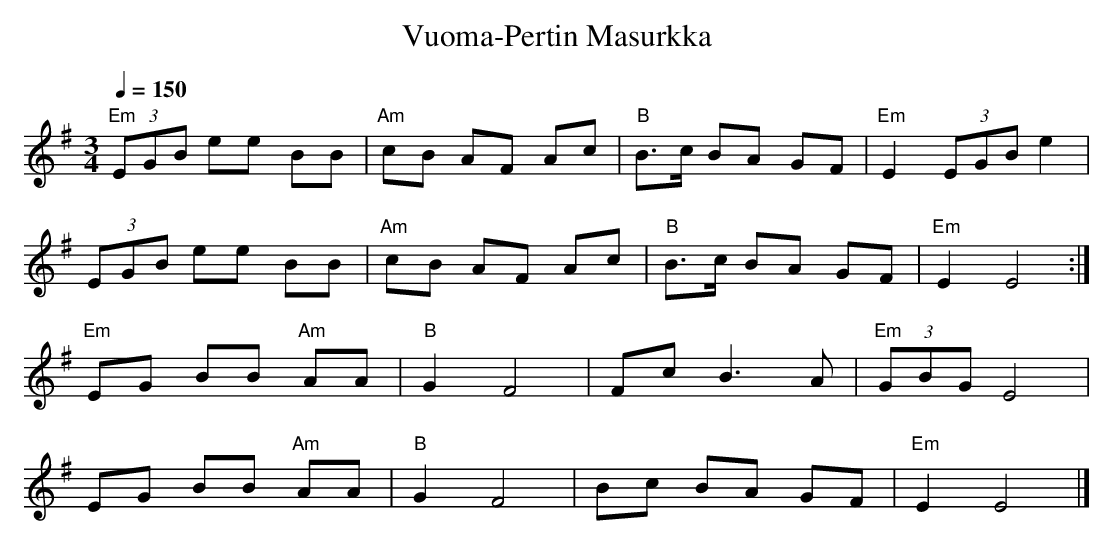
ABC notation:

X:1
T:Vuoma-Pertin Masurkka
M:3/4
L:1/8
Q:1/4=150
K:EMin
"Em"(3EGB ee     BB|"Am"cB AF Ac|"B"B>c BA GF|"Em"  E2 (3EGB e2|
    (3EGB ee     BB|"Am"cB AF Ac|"B"B>c BA GF|"Em"  E2   E4   :|
"Em"  EG  BB "Am"AA|"B" G2 F4   |   Fc  B3  A|"Em"(3GBG  E4    |
      EG  BB "Am"AA|"B" G2 F4   |   Bc  BA GF|"Em"  E2   E4   |]
